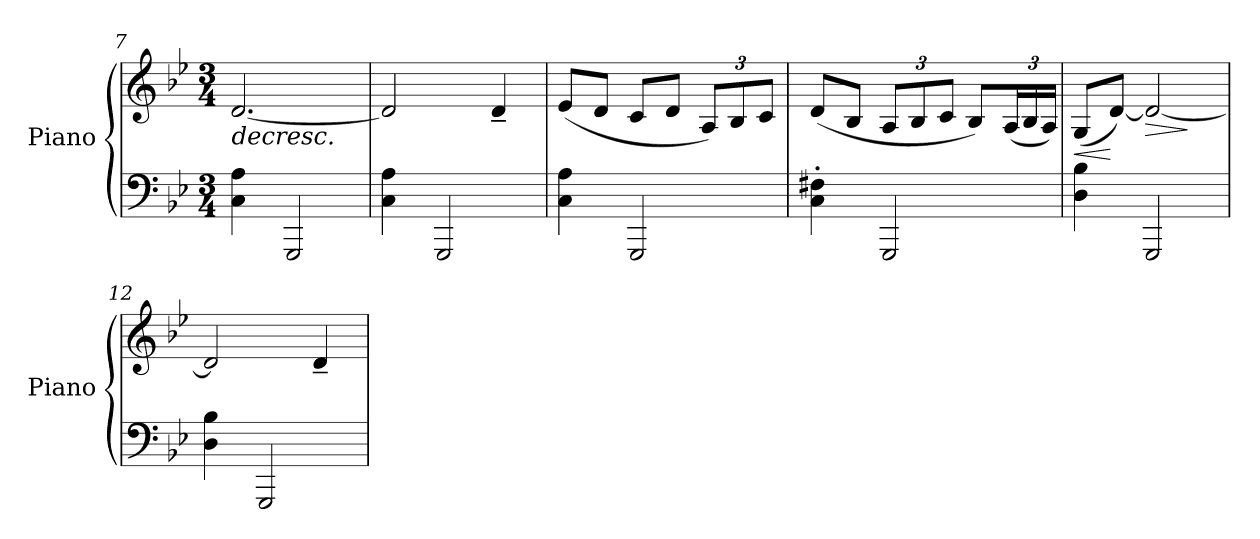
**kern	**kern	**dynam
*part1	*part1	*part1
*staff2	*staff1	*staff1/2
*I"Piano	*	*
*I'Piano	*	*
*clefF4	*clefG2	*
*k[b-e-]	*k[b-e-]	*
*M3/4	*M3/4	*
=7	=7	=7
!	!	!LO:HP:b
4C\ 4A\	[<2.d/	>
2GGG/	.	.
=8	=8	=8
4C\ 4A\	2d/]	.
2GGG/	.	.
.	4d~>/	.
=9	=9	=9
4C\ 4A\	(>8e-/L	.
.	8d/J	.
2GGG/	8c/L	.
.	8d/J	.
.	12A/L)	.
.	12B-/	.
.	12c/J	.
=10	=10	=10
4C\'< 4F#X\'<	(>8d/L	.
.	8B-/J	.
2GGG/	12A/L	.
.	12B-/	.
.	12c/J	.
.	8B-/L)	.
.	(<24A/L	.
.	24B-/	.
.	24A/JJ)	.
!!LO:LB:g=z
=11	=11	=11
!	!	!LO:HP:b
4D\ 4B-\	(<8G/L	<
.	[<8d/J)	] [
!	!	!LO:HP:b
2GGG/	2d/_<	>
.	.	]
=12	=12	=12
4D\ 4B-\	2d/]	.
2GGG/	.	.
.	4d~>/	.
=	=	=
*-	*-	*-
